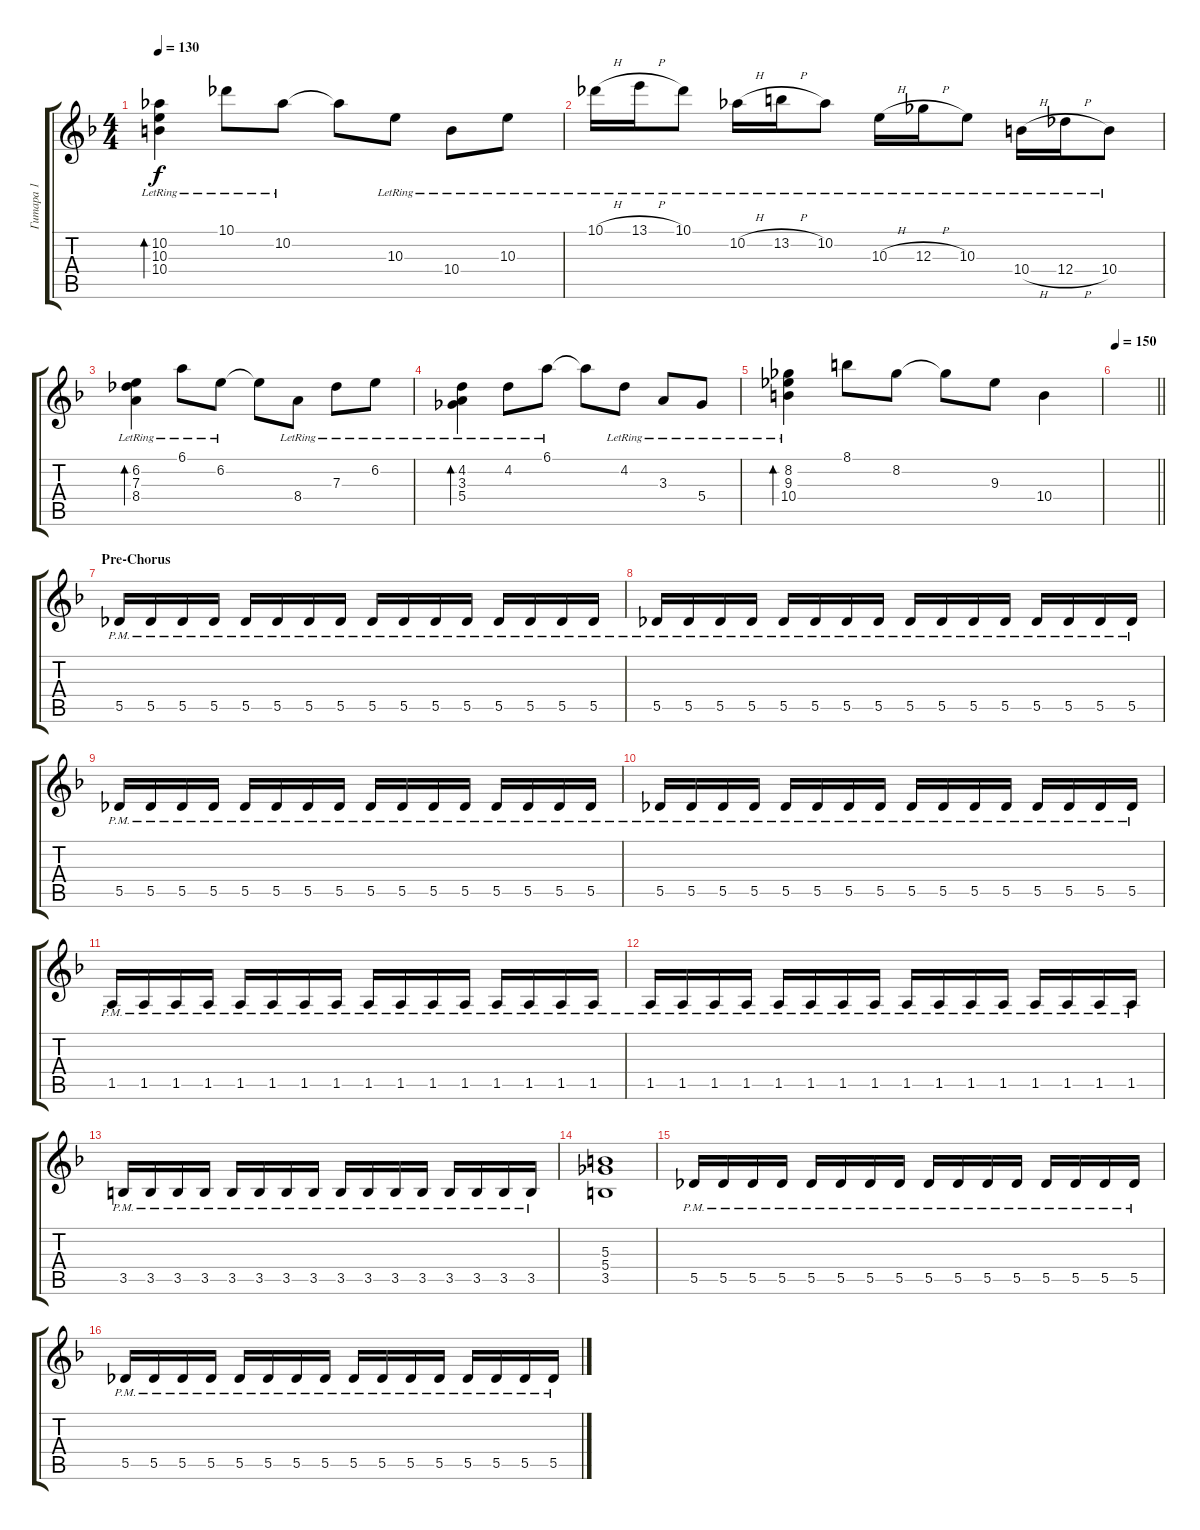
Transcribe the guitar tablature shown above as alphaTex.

\track ("Гитара 1" "Гитара 1") {instrument distortionguitar}
\staff {score tabs}
\tuning (Eb4 Bb3 Gb3 Db3 Ab2 Eb2) {hide}
\ts (4 4)
\tempo 130
\clef g2
\ks dminor
(10.2{lr} 10.3{lr} 10.4{lr}).4{bd 480 dy f} 10.1{lr}.8 10.2{lr}.8 10.2{t}.8 10.3{lr}.8 10.4{lr}.8 10.3{lr}.8 |
10.1{h lr}.16 13.1{h lr}.16 10.1{lr}.8 10.2{h lr}.16 13.2{h lr}.16 10.2{lr}.8 10.3{h lr}.16 12.3{h lr}.16 10.3{lr}.8 10.4{h lr}.16 12.4{h lr}.16 10.4{lr}.8 |
(6.2{lr} 7.3{lr} 8.4{lr}).4{bd 480} 6.1{lr}.8 6.2{lr}.8 6.2{t}.8 8.4{lr}.8 7.3{lr}.8 6.2{lr}.8 |
(4.2{lr} 3.3{lr} 5.4{lr}).4{bd 480} 4.2{lr}.8 6.1{lr}.8 6.1{t}.8 4.2{lr}.8 3.3{lr}.8 5.4{lr}.8 |
(8.2{lr} 9.3{lr} 10.4{lr}).4{bd 480} 8.1.8 8.2.8 8.2{t}.8 9.3.8 10.4.4 |
\tempo 150
\barLineRight lightlight
|
\section ("" "Pre-Chorus")
5.5{pm}.16{instrument distortionguitar} 5.5{pm}.16 5.5{pm}.16 5.5{pm}.16 5.5{pm}.16 5.5{pm}.16 5.5{pm}.16 5.5{pm}.16 5.5{pm}.16 5.5{pm}.16 5.5{pm}.16 5.5{pm}.16 5.5{pm}.16 5.5{pm}.16 5.5{pm}.16 5.5{pm}.16 |
5.5{pm}.16 5.5{pm}.16 5.5{pm}.16 5.5{pm}.16 5.5{pm}.16 5.5{pm}.16 5.5{pm}.16 5.5{pm}.16 5.5{pm}.16 5.5{pm}.16 5.5{pm}.16 5.5{pm}.16 5.5{pm}.16 5.5{pm}.16 5.5{pm}.16 5.5{pm}.16 |
5.5{pm}.16 5.5{pm}.16 5.5{pm}.16 5.5{pm}.16 5.5{pm}.16 5.5{pm}.16 5.5{pm}.16 5.5{pm}.16 5.5{pm}.16 5.5{pm}.16 5.5{pm}.16 5.5{pm}.16 5.5{pm}.16 5.5{pm}.16 5.5{pm}.16 5.5{pm}.16 |
5.5{pm}.16 5.5{pm}.16 5.5{pm}.16 5.5{pm}.16 5.5{pm}.16 5.5{pm}.16 5.5{pm}.16 5.5{pm}.16 5.5{pm}.16 5.5{pm}.16 5.5{pm}.16 5.5{pm}.16 5.5{pm}.16 5.5{pm}.16 5.5{pm}.16 5.5{pm}.16 |
1.5{pm}.16 1.5{pm}.16 1.5{pm}.16 1.5{pm}.16 1.5{pm}.16 1.5{pm}.16 1.5{pm}.16 1.5{pm}.16 1.5{pm}.16 1.5{pm}.16 1.5{pm}.16 1.5{pm}.16 1.5{pm}.16 1.5{pm}.16 1.5{pm}.16 1.5{pm}.16 |
1.5{pm}.16 1.5{pm}.16 1.5{pm}.16 1.5{pm}.16 1.5{pm}.16 1.5{pm}.16 1.5{pm}.16 1.5{pm}.16 1.5{pm}.16 1.5{pm}.16 1.5{pm}.16 1.5{pm}.16 1.5{pm}.16 1.5{pm}.16 1.5{pm}.16 1.5{pm}.16 |
3.5{pm}.16 3.5{pm}.16 3.5{pm}.16 3.5{pm}.16 3.5{pm}.16 3.5{pm}.16 3.5{pm}.16 3.5{pm}.16 3.5{pm}.16 3.5{pm}.16 3.5{pm}.16 3.5{pm}.16 3.5{pm}.16 3.5{pm}.16 3.5{pm}.16 3.5{pm}.16 |
(5.3 5.4 3.5).1 |
5.5{pm}.16 5.5{pm}.16 5.5{pm}.16 5.5{pm}.16 5.5{pm}.16 5.5{pm}.16 5.5{pm}.16 5.5{pm}.16 5.5{pm}.16 5.5{pm}.16 5.5{pm}.16 5.5{pm}.16 5.5{pm}.16 5.5{pm}.16 5.5{pm}.16 5.5{pm}.16 |
5.5{pm}.16 5.5{pm}.16 5.5{pm}.16 5.5{pm}.16 5.5{pm}.16 5.5{pm}.16 5.5{pm}.16 5.5{pm}.16 5.5{pm}.16 5.5{pm}.16 5.5{pm}.16 5.5{pm}.16 5.5{pm}.16 5.5{pm}.16 5.5{pm}.16 5.5{pm}.16
